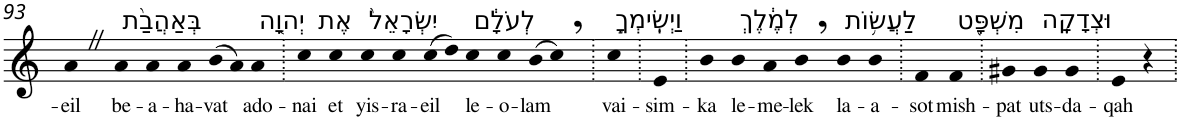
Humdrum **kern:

**kern	**text
*part1	*part1
*staff1	*staff1
*I"Piano	*
*I'Pno	*
!!LO:PB:g=z
*clefG2	*
*k[]	*
=93	=93
!	!LO:LY:b
4aZ	-eil
!LO:TX:a:t=בְּאַהֲבַ֨ת	!
!	!LO:LY:b
4a	be-
!	!LO:LY:b
4a	-a-
!	!LO:LY:b
4a	-ha-
!	!LO:LY:b
(>8b	-vat
8a)	.
!LO:TX:a:t=יְהוָ֤ה	!
!	!LO:LY:b
4a	ado-
=94.	=94.
!	!LO:LY:b
4cc	-nai
!LO:TX:a:t=אֶת	!
!	!LO:LY:b
4cc	et
!LO:TX:a:t=יִשְׂרָאֵל֙	!
!	!LO:LY:b
4cc	yis-
!	!LO:LY:b
4cc	-ra-
!	!LO:LY:b
(>8cc	-eil
8dd)	.
!LO:TX:a:t=לְעֹלָ֔ם	!
!	!LO:LY:b
4cc	le-
!	!LO:LY:b
4cc	-o-
!	!LO:LY:b
(>8b	-lam
8cc,)	.
=95.	=95.
!LO:TX:a:t=וַיְשִֽׂימְךָ֣	!
!	!LO:LY:b
4cc	vai-
=96.	=96.
!	!LO:LY:b
4e	-sim-
=97.	=97.
!	!LO:LY:b
4b	-ka
!LO:TX:a:t=לְמֶ֔לֶךְ	!
!	!LO:LY:b
4b	le-
!	!LO:LY:b
4a	-me-
!	!LO:LY:b
4b,	-lek
!LO:TX:a:t=לַעֲשׂ֥וֹת	!
!	!LO:LY:b
4b	la-
!	!LO:LY:b
4b	-a-
=98.	=98.
!	!LO:LY:b
4f	-sot
!LO:TX:a:t=מִשְׁפָּ֖ט	!
!	!LO:LY:b
4f	mish-
=99.	=99.
!	!LO:LY:b
4g#X	-pat
!LO:TX:a:t=וּצְדָקָֽה	!
!	!LO:LY:b
4g#	uts-
!	!LO:LY:b
4g#	-da-
=100.	=100.
!	!LO:LY:b
4e	-qah
4r	.
=.	=.
*-	*-
